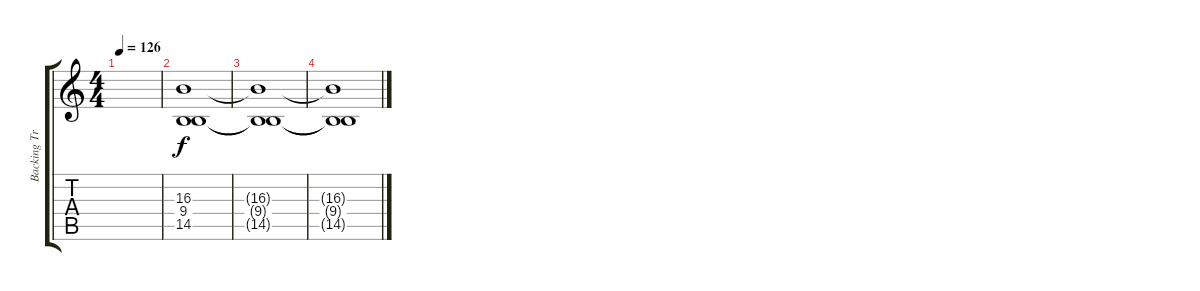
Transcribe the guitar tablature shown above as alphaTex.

\track ("Backing Track" "Backing Tr") {instrument lead6voice}
\staff {score tabs}
\tuning (E4 B3 G3 D3 A2 E2) {hide}
\ts (4 4)
\tempo 126
\clef g2
\ks c
|
(16.3 9.4 14.5).1{volume 7} |
(16.3{t} 9.4{t} 14.5{t}).1 |
(16.3{t} 9.4{t} 14.5{t}).1
